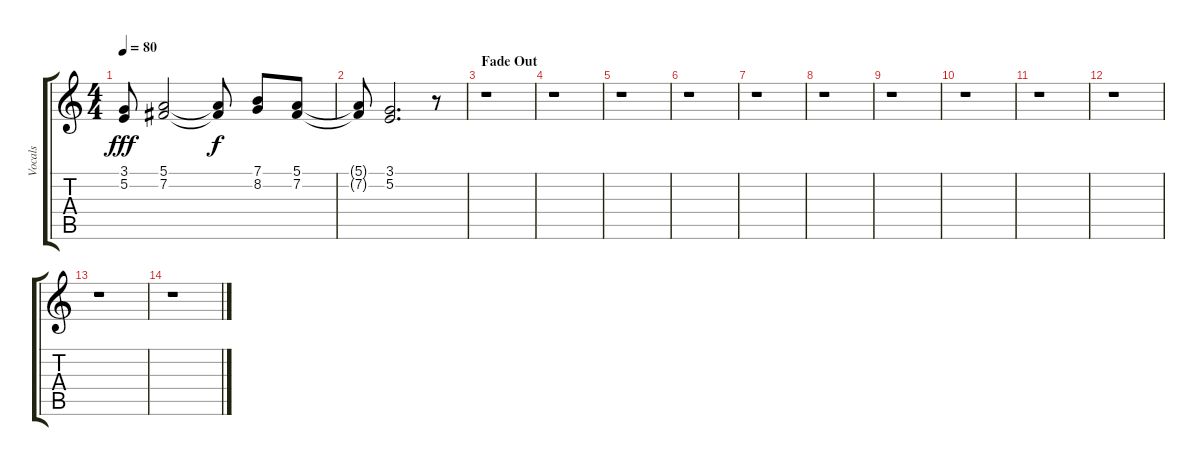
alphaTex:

\track ("Vocals" "Vocals") {instrument cello}
\staff {score tabs}
\tuning (E4 B3 G3 D3 A2 E2) {hide}
\ts (4 4)
\tempo 80
\clef g2
\ks c
(3.1{t} 5.2{t}).8{dy fff} (5.1 7.2).2 (5.1{t} 7.2{t}).8{dy f} (7.1 8.2).8 (5.1 7.2).8 |
(5.1{t} 7.2{t}).8 (3.1 5.2).2{d} r.8 |
\section ("" "Fade Out")
r.1 |
r.1 |
r.1 |
r.1 |
r.1 |
r.1 |
r.1 |
r.1 |
r.1 |
r.1 |
r.1 |
r.1
